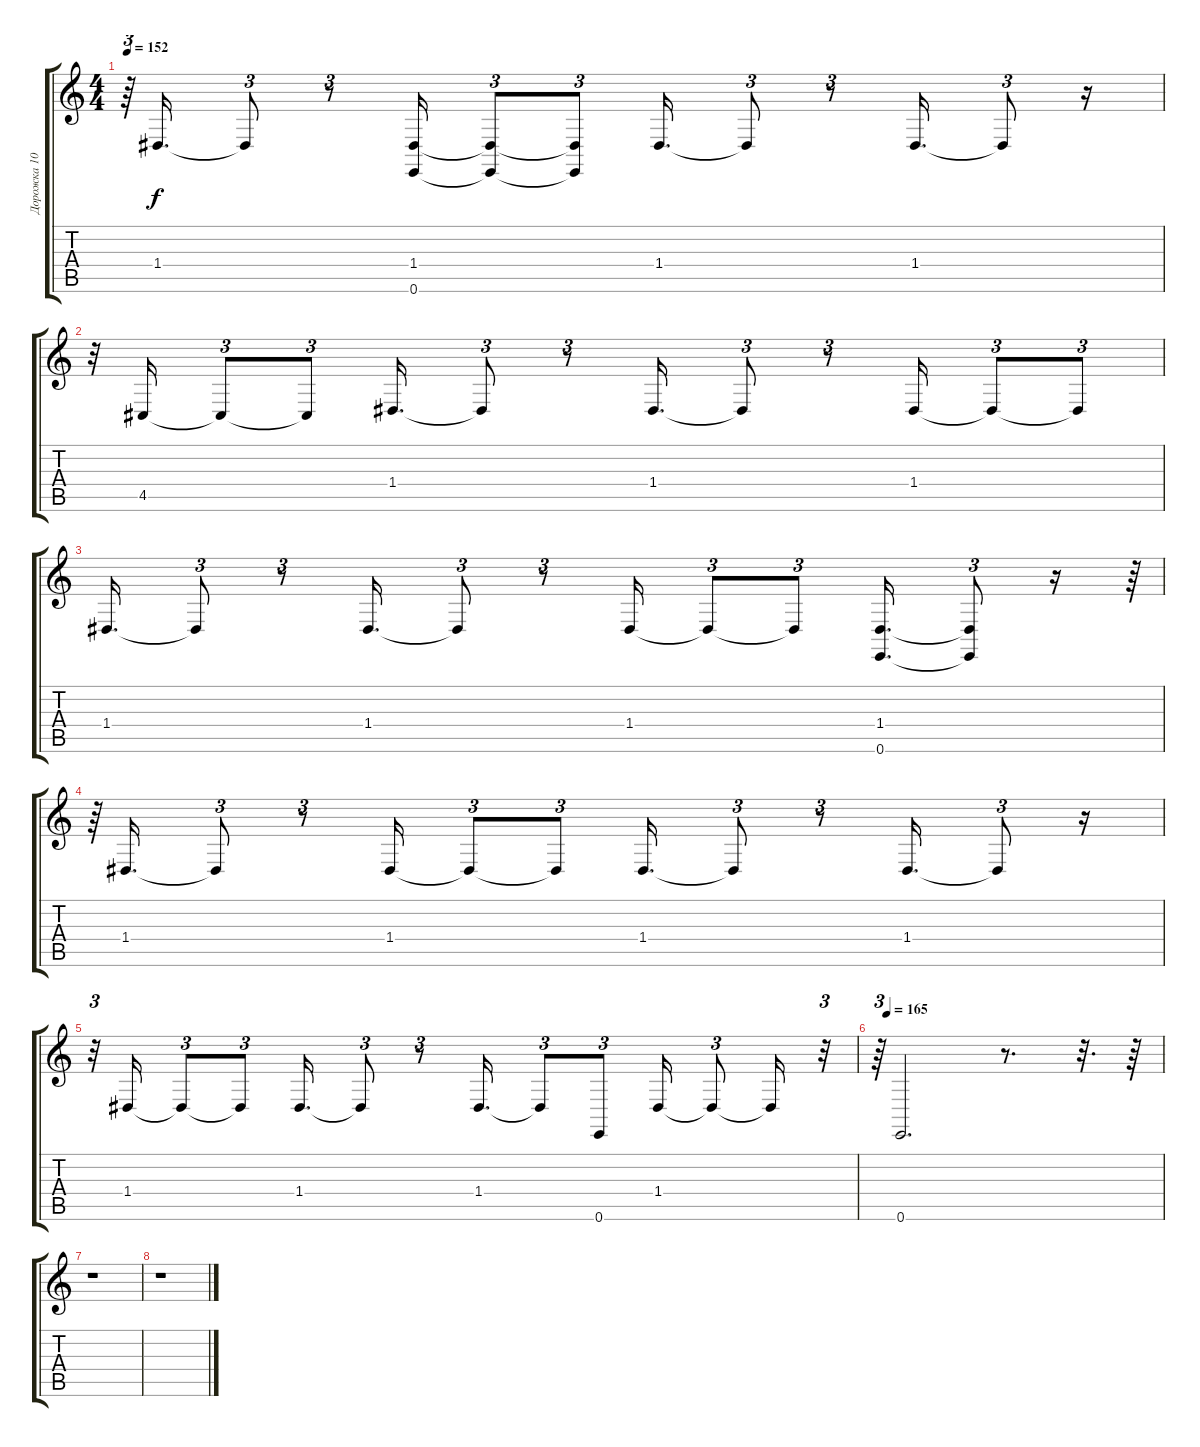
\track ("Дорожка 10" "Дорожка 10") {instrument brightacousticpiano}
\staff {score tabs}
\tuning (E4 B3 G3 D3 A2 E2) {hide}
\ts (4 4)
\tempo 152
\clef g2
\ks c
r.64{tu (3 2) dy f} 1.4.16{d} 1.4{t}.8{tu (3 2)} r.8{tu (3 2)} (1.4 0.6).16 (1.4{t} 0.6{t}).8{tu (3 2)} (1.4{t} 0.6{t}).8{tu (3 2)} 1.4.16{d} 1.4{t}.8{tu (3 2)} r.8{tu (3 2)} 1.4.16{d} 1.4{t}.8{tu (3 2)} r.16 |
r.32{tu (3 2)} 4.5.16 4.5{t}.8{tu (3 2)} 4.5{t}.8{tu (3 2)} 1.4.16{d} 1.4{t}.8{tu (3 2)} r.8{tu (3 2)} 1.4.16{d} 1.4{t}.8{tu (3 2)} r.8{tu (3 2)} 1.4.16 1.4{t}.8{tu (3 2)} 1.4{t}.8{tu (3 2)} |
1.4.16{d} 1.4{t}.8{tu (3 2)} r.8{tu (3 2)} 1.4.16{d} 1.4{t}.8{tu (3 2)} r.8{tu (3 2)} 1.4.16 1.4{t}.8{tu (3 2)} 1.4{t}.8{tu (3 2)} (1.4 0.6).16{d} (1.4{t} 0.6{t}).8{tu (3 2)} r.16 r.64{tu (3 2)} |
r.64{tu (3 2)} 1.4.16{d} 1.4{t}.8{tu (3 2)} r.8{tu (3 2)} 1.4.16 1.4{t}.8{tu (3 2)} 1.4{t}.8{tu (3 2)} 1.4.16{d} 1.4{t}.8{tu (3 2)} r.8{tu (3 2)} 1.4.16{d} 1.4{t}.8{tu (3 2)} r.16 |
r.32{tu (3 2)} 1.4.16 1.4{t}.8{tu (3 2)} 1.4{t}.8{tu (3 2)} 1.4.16{d} 1.4{t}.8{tu (3 2)} r.8{tu (3 2)} 1.4.16{d} 1.4{t}.8{tu (3 2)} 0.6.8{tu (3 2)} 1.4.16 1.4{t}.8{tu (3 2)} 1.4{t}.16 r.32{tu (3 2)} |
\tempo (165 0.03125)
r.64{tu (3 2)} 0.6.2{d} r.8{d} r.32{d} r.64 |
r.1 |
r.1
